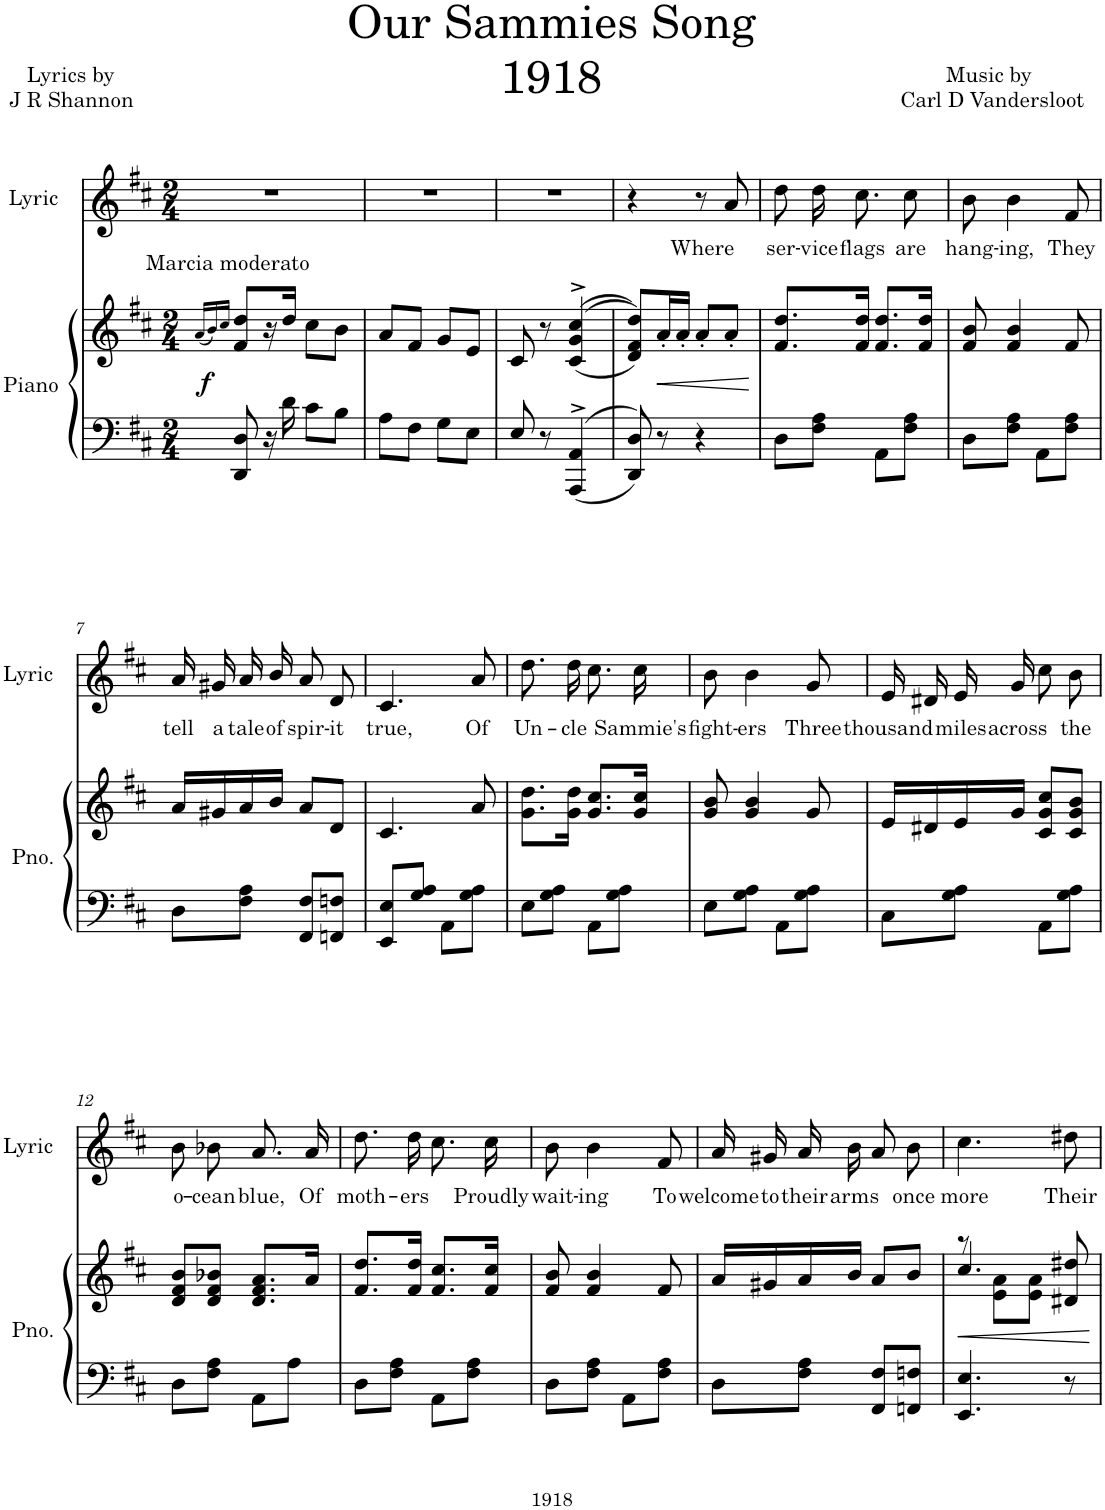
**kern	**kern	**dynam	**kern	**text
*part2	*part2	*part2	*part1	*part1
*staff3	*staff2	*staff2/3	*staff1	*staff1
*I"Piano	*	*	*I"Lyric	*
*I'Pno.	*	*	*I'Lyric	*
*clefF4	*clefG2	*	*clefG2	*
*k[f#c#]	*k[f#c#]	*	*k[f#c#]	*
*M2/4	*M2/4	*	*M2/4	*
=1	=1	=1	=1	=1
.	(16qa/LL	.	.	.
.	16qb/)	.	.	.
.	16qcc#/JJ	.	.	.
!	!LO:TX:a:t=Marcia moderato	!	!	!
!	!	!LO:DY:b	!	!
8DD/ 8D/	8f#/ 8dd/L	f	2r	.
16r	16r	.	.	.
16d\	16dd/JJ	.	.	.
8c#\L	8cc#\L	.	.	.
8B\J	8b\J	.	.	.
=2	=2	=2	=2	=2
8A\L	8a/L	.	2r	.
8F#\J	8f#/J	.	.	.
8G\L	8g/L	.	.	.
8E\J	8e/J	.	.	.
=3	=3	=3	=3	=3
8E/	8c#/	.	2r	.
8r	8r	.	.	.
4AAA/^> 4AA/^>	(<(>(>4c#/^> 4g/^> 4cc#/^>	.	.	.
=4	=4	=4	=4	=4
8DD/ 8D/	8d/ 8f#/ 8dd/L)))	.	4r	.
!	!	!LO:HP:b	!	!
8r	16a'/L	<	.	.
.	16a'/JJ	.	.	.
!	!	!	!	!LO:LY:b
4r	8a'/L	.	8r	Where
.	8a'/J	.	8a/	.
.	.	[	.	.
=5	=5	=5	=5	=5
!	!	!	!	!LO:LY:b
8D\L	8.f#/ 8.dd/L	.	8dd\L	ser-
!	!	!	!	!LO:LY:b
8F#\ 8A\J	.	.	16dd\K	-vice
!	!	!	!	!LO:LY:b
.	16f#/ 16dd/Jk	.	8.cc#\J	flags
8AA\L	8.f#/ 8.dd/L	.	.	.
!	!	!	!	!LO:LY:b
8F#\ 8A\J	.	.	8cc#\J	are
.	16f#/ 16dd/Jk	.	.	.
=6	=6	=6	=6	=6
!	!	!	!	!LO:LY:b
8D\L	8f#/ 8b/	.	8b\	hang-
!	!	!	!	!LO:LY:b
8F#\ 8A\J	4f#/ 4b/	.	4b\	-ing,
8AA\L	.	.	.	.
!	!	!	!	!LO:LY:b
8F#\ 8A\J	8f#/	.	8f#/	They
!!LO:LB:g=z
=7	=7	=7	=7	=7
!	!	!	!	!LO:LY:b
8D\L	16a/LL	.	16a/LL	tell
!	!	!	!	!LO:LY:b
.	16g#X/	.	16g#X/J	a
!	!	!	!	!LO:LY:b
8F#\ 8A\J	16a/	.	16a/L	tale
!	!	!	!	!LO:LY:b
.	16b/JJ	.	16b/JJ	of
!	!	!	!	!LO:LY:b
8FF#/ 8F#/L	8a/L	.	8a/L	spir-
!	!	!	!	!LO:LY:b
8FFn/ 8Fn/J	8d/J	.	8d/J	-it
=8	=8	=8	=8	=8
!	!	!	!	!LO:LY:b
8EE/ 8E/L	4.c#/	.	4.c#/	true,
8G/ 8A/J	.	.	.	.
8AA\L	.	.	.	.
!	!	!	!	!LO:LY:b
8G\ 8A\J	8a/	.	8a/	Of
=9	=9	=9	=9	=9
!	!	!	!	!LO:LY:b
8E\L	8.g\ 8.dd\L	.	8.dd\L	Un-
8G\ 8A\J	.	.	.	.
!	!	!	!	!LO:LY:b
.	16g\ 16dd\Jk	.	16dd\Jk	-cle
8AA\L	8.g/ 8.cc#/L	.	8.cc#\L	.
8G\ 8A\J	.	.	.	.
!	!	!	!	!LO:LY:b
.	16g/ 16cc#/Jk	.	16cc#\Jk	Sammie's
=10	=10	=10	=10	=10
!	!	!	!	!LO:LY:b
8E\L	8g/ 8b/	.	8b\	fight-
!	!	!	!	!LO:LY:b
8G\ 8A\J	4g/ 4b/	.	4b\	-ers
8AA\L	.	.	.	.
!	!	!	!	!LO:LY:b
8G\ 8A\J	8g/	.	8g/	Three
=11	=11	=11	=11	=11
!	!	!	!	!LO:LY:b
8C#\L	16e/LL	.	16e/LL	thousand
.	16d#X/	.	16d#X/J	.
!	!	!	!	!LO:LY:b
8G\ 8A\J	16e/	.	16e/L	miles
!	!	!	!	!LO:LY:b
.	16g/JJ	.	16g/JJ	across
8AA\L	8c#/ 8g/ 8cc#/L	.	8cc#\L	.
!	!	!	!	!LO:LY:b
8G\ 8A\J	8c#/ 8g/ 8b/J	.	8b\J	the
!!LO:LB:g=z
=12	=12	=12	=12	=12
!	!	!	!	!LO:LY:b
8D\L	8d/ 8f#/ 8b/L	.	8b\L	o-
!	!	!	!	!LO:LY:b
8F#\ 8A\J	8d/ 8f#/ 8b-X/J	.	8b-X\J	-cean
!	!	!	!	!LO:LY:b
8AA\L	8.d/ 8.f#/ 8.a/L	.	8.a/L	blue,
8A\J	.	.	.	.
!	!	!	!	!LO:LY:b
.	16a/Jk	.	16a/Jk	Of
=13	=13	=13	=13	=13
!	!	!	!	!LO:LY:b
8D\L	8.f#/ 8.dd/L	.	8.dd\L	moth-
8F#\ 8A\J	.	.	.	.
!	!	!	!	!LO:LY:b
.	16f#/ 16dd/Jk	.	16dd\Jk	-ers
8AA\L	8.f#/ 8.cc#/L	.	8.cc#\L	.
8F#\ 8A\J	.	.	.	.
!	!	!	!	!LO:LY:b
.	16f#/ 16cc#/Jk	.	16cc#\Jk	Proudly
=14	=14	=14	=14	=14
!	!	!	!	!LO:LY:b
8D\L	8f#/ 8b/	.	8b\	wait-
!	!	!	!	!LO:LY:b
8F#\ 8A\J	4f#/ 4b/	.	4b\	-ing
8AA\L	.	.	.	.
!	!	!	!	!LO:LY:b
8F#\ 8A\J	8f#/	.	8f#/	To
=15	=15	=15	=15	=15
!	!	!	!	!LO:LY:b
8D\L	16a/LL	.	16a/LL	welcome
!	!	!	!	!LO:LY:b
.	16g#X/	.	16g#X/J	to
!	!	!	!	!LO:LY:b
8F#\ 8A\J	16a/	.	16a/L	their
!	!	!	!	!LO:LY:b
.	16b/JJ	.	16b/JJ	arms
8FF#/ 8F#/L	8a/L	.	8a/L	.
!	!	!	!	!LO:LY:b
8FFn/ 8Fn/J	8b/J	.	8b/J	once
=16	=16	=16	=16	=16
!	!	!LO:HP:b	!	!LO:LY:b
*	*^	*	*	*
4.EE/ 4.E/	8r	4.cc#/	<	4.cc#\	more
.	8e\ 8a\L	.	.	.	.
.	8e\ 8a\J	.	.	.	.
!	!	!	!	!	!LO:LY:b
8r	8ryy	8d#X/ 8dd#X/	.	8dd#X\	Their
*	*v	*v	*	*	*
.	.	[	.	.
=	=	=	=	=
*-	*-	*-	*-	*-
